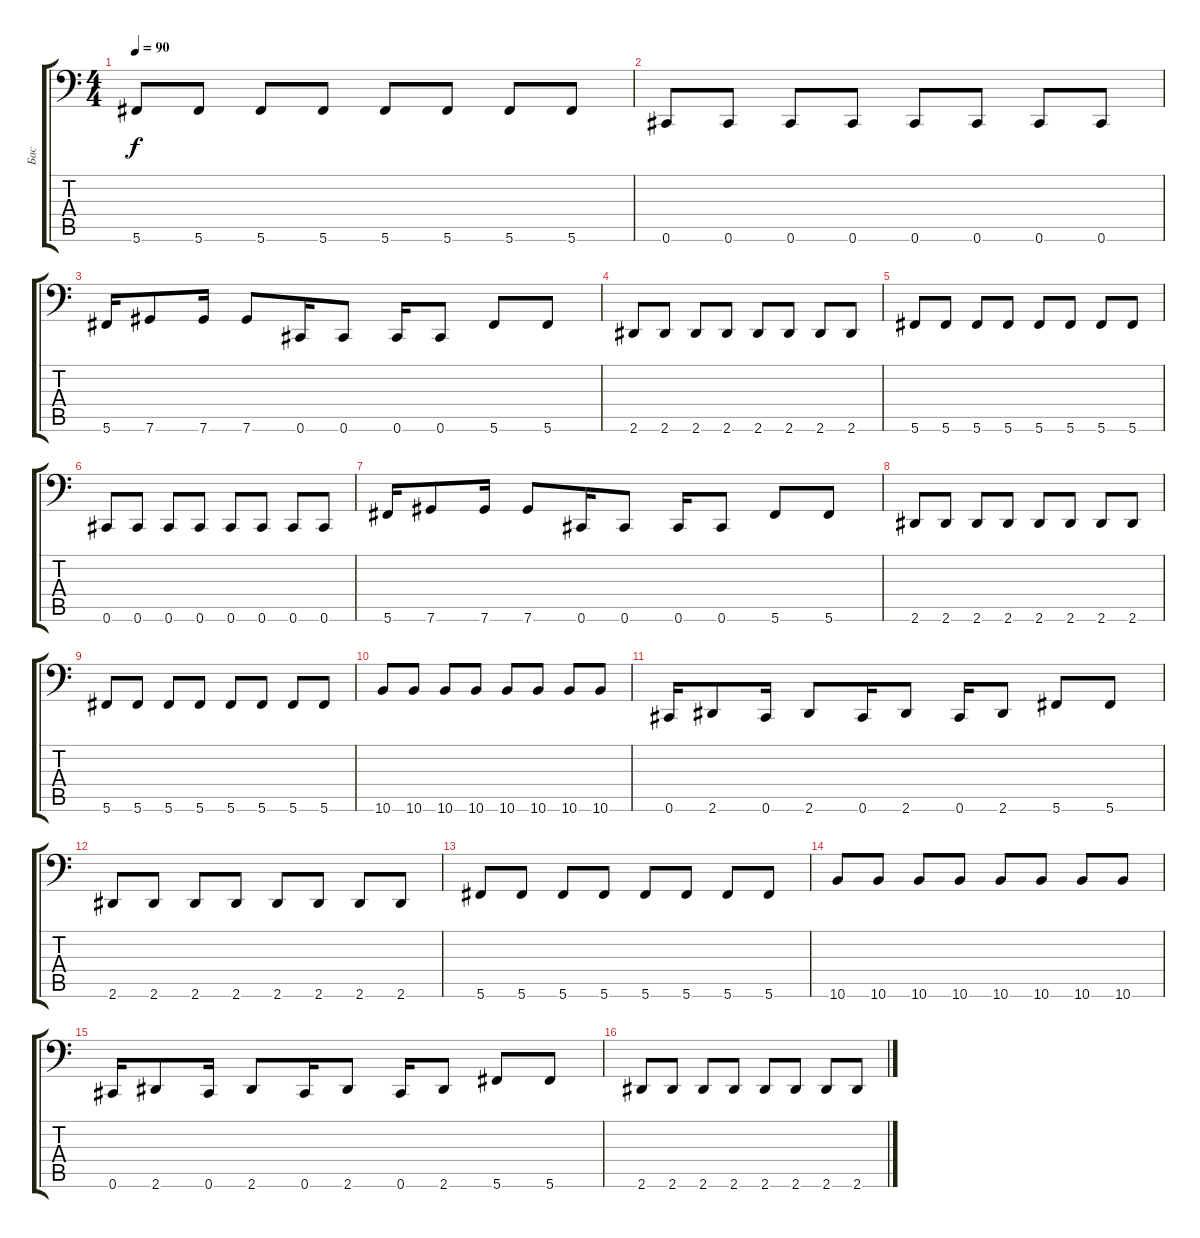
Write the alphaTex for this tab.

\track ("Бас" "Бас") {instrument electricbasspick}
\staff {score tabs}
\tuning (Eb3 Bb2 Gb2 Db2 Ab1 Db1) {hide}
\ts (4 4)
\tempo 90
\clef f4
\ks c
5.6.8{dy f} 5.6.8 5.6.8 5.6.8 5.6.8 5.6.8 5.6.8 5.6.8 |
0.6.8 0.6.8 0.6.8 0.6.8 0.6.8 0.6.8 0.6.8 0.6.8 |
5.6.16 7.6.8 7.6.16 7.6.8 0.6.16 0.6.8 0.6.16 0.6.8 5.6.8 5.6.8 |
2.6.8 2.6.8 2.6.8 2.6.8 2.6.8 2.6.8 2.6.8 2.6.8 |
5.6.8 5.6.8 5.6.8 5.6.8 5.6.8 5.6.8 5.6.8 5.6.8 |
0.6.8 0.6.8 0.6.8 0.6.8 0.6.8 0.6.8 0.6.8 0.6.8 |
5.6.16 7.6.8 7.6.16 7.6.8 0.6.16 0.6.8 0.6.16 0.6.8 5.6.8 5.6.8 |
2.6.8 2.6.8 2.6.8 2.6.8 2.6.8 2.6.8 2.6.8 2.6.8 |
5.6.8 5.6.8 5.6.8 5.6.8 5.6.8 5.6.8 5.6.8 5.6.8 |
10.6.8 10.6.8 10.6.8 10.6.8 10.6.8 10.6.8 10.6.8 10.6.8 |
0.6.16 2.6.8 0.6.16 2.6.8 0.6.16 2.6.8 0.6.16 2.6.8 5.6.8 5.6.8 |
2.6.8 2.6.8 2.6.8 2.6.8 2.6.8 2.6.8 2.6.8 2.6.8 |
5.6.8 5.6.8 5.6.8 5.6.8 5.6.8 5.6.8 5.6.8 5.6.8 |
10.6.8 10.6.8 10.6.8 10.6.8 10.6.8 10.6.8 10.6.8 10.6.8 |
0.6.16 2.6.8 0.6.16 2.6.8 0.6.16 2.6.8 0.6.16 2.6.8 5.6.8 5.6.8 |
2.6.8 2.6.8 2.6.8 2.6.8 2.6.8 2.6.8 2.6.8 2.6.8
